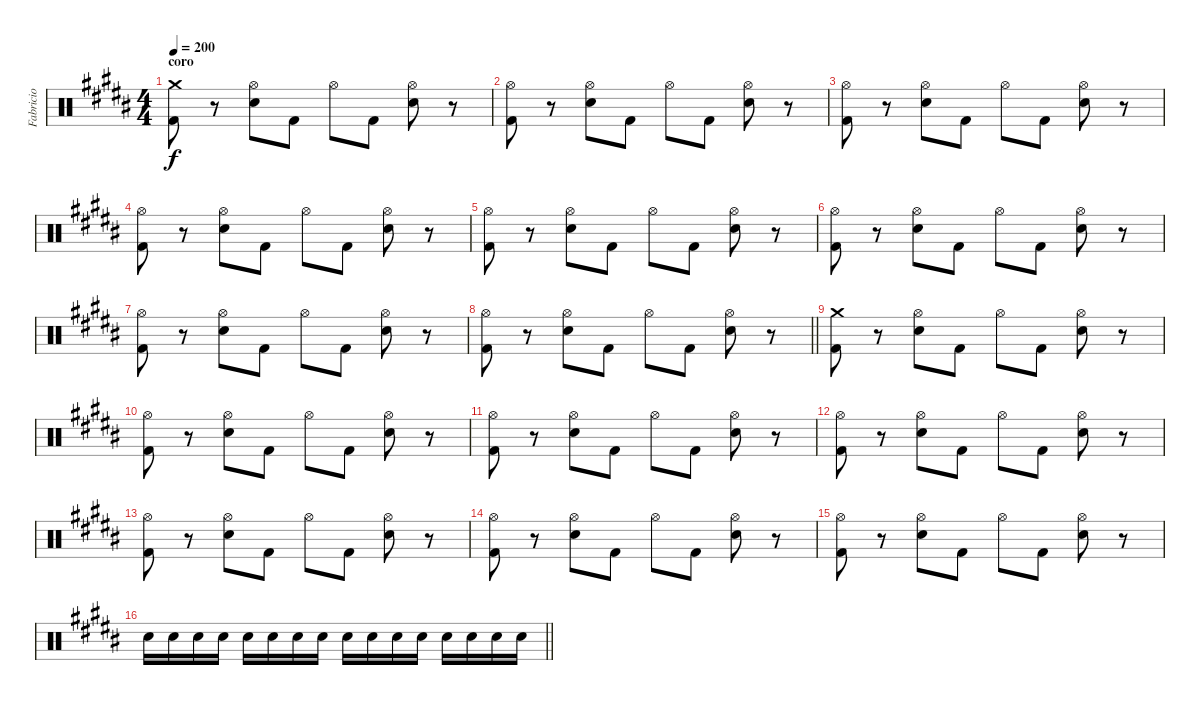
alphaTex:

\track ("Fabricio" "Fabricio") {instrument percussion}
\staff {score}
\articulation defaults
\ts (4 4)
\section ("" "coro")
\tempo 200
\clef neutral
\ks b
("Crash medium (hit)" "Kick (hit) 2").8{dy f} r.8 ("Hi-Hat (open)" "Electric Snare (hit)").8 "Kick (hit) 2".8 "Hi-Hat (open)".8 "Kick (hit) 2".8 ("Hi-Hat (open)" "Electric Snare (hit)").8 r.8 |
("Hi-Hat (open)" "Kick (hit) 2").8 r.8 ("Hi-Hat (open)" "Electric Snare (hit)").8 "Kick (hit) 2".8 "Hi-Hat (open)".8 "Kick (hit) 2".8 ("Hi-Hat (open)" "Electric Snare (hit)").8 r.8 |
("Hi-Hat (open)" "Kick (hit) 2").8 r.8 ("Hi-Hat (open)" "Electric Snare (hit)").8 "Kick (hit) 2".8 "Hi-Hat (open)".8 "Kick (hit) 2".8 ("Hi-Hat (open)" "Electric Snare (hit)").8 r.8 |
("Hi-Hat (open)" "Kick (hit) 2").8 r.8 ("Hi-Hat (open)" "Electric Snare (hit)").8 "Kick (hit) 2".8 "Hi-Hat (open)".8 "Kick (hit) 2".8 ("Hi-Hat (open)" "Electric Snare (hit)").8 r.8 |
("Hi-Hat (open)" "Kick (hit) 2").8 r.8 ("Hi-Hat (open)" "Electric Snare (hit)").8 "Kick (hit) 2".8 "Hi-Hat (open)".8 "Kick (hit) 2".8 ("Hi-Hat (open)" "Electric Snare (hit)").8 r.8 |
("Hi-Hat (open)" "Kick (hit) 2").8 r.8 ("Hi-Hat (open)" "Electric Snare (hit)").8 "Kick (hit) 2".8 "Hi-Hat (open)".8 "Kick (hit) 2".8 ("Hi-Hat (open)" "Electric Snare (hit)").8 r.8 |
("Hi-Hat (open)" "Kick (hit) 2").8 r.8 ("Hi-Hat (open)" "Electric Snare (hit)").8 "Kick (hit) 2".8 "Hi-Hat (open)".8 "Kick (hit) 2".8 ("Hi-Hat (open)" "Electric Snare (hit)").8 r.8 |
\barLineRight lightlight
("Hi-Hat (open)" "Kick (hit) 2").8 r.8 ("Hi-Hat (open)" "Electric Snare (hit)").8 "Kick (hit) 2".8 "Hi-Hat (open)".8 "Kick (hit) 2".8 ("Hi-Hat (open)" "Electric Snare (hit)").8 r.8 |
("Crash medium (hit)" "Kick (hit) 2").8 r.8 ("Hi-Hat (open)" "Electric Snare (hit)").8 "Kick (hit) 2".8 "Hi-Hat (open)".8 "Kick (hit) 2".8 ("Hi-Hat (open)" "Electric Snare (hit)").8 r.8 |
("Hi-Hat (open)" "Kick (hit) 2").8 r.8 ("Hi-Hat (open)" "Electric Snare (hit)").8 "Kick (hit) 2".8 "Hi-Hat (open)".8 "Kick (hit) 2".8 ("Hi-Hat (open)" "Electric Snare (hit)").8 r.8 |
("Hi-Hat (open)" "Kick (hit) 2").8 r.8 ("Hi-Hat (open)" "Electric Snare (hit)").8 "Kick (hit) 2".8 "Hi-Hat (open)".8 "Kick (hit) 2".8 ("Hi-Hat (open)" "Electric Snare (hit)").8 r.8 |
("Hi-Hat (open)" "Kick (hit) 2").8 r.8 ("Hi-Hat (open)" "Electric Snare (hit)").8 "Kick (hit) 2".8 "Hi-Hat (open)".8 "Kick (hit) 2".8 ("Hi-Hat (open)" "Electric Snare (hit)").8 r.8 |
("Hi-Hat (open)" "Kick (hit) 2").8 r.8 ("Hi-Hat (open)" "Electric Snare (hit)").8 "Kick (hit) 2".8 "Hi-Hat (open)".8 "Kick (hit) 2".8 ("Hi-Hat (open)" "Electric Snare (hit)").8 r.8 |
("Hi-Hat (open)" "Kick (hit) 2").8 r.8 ("Hi-Hat (open)" "Electric Snare (hit)").8 "Kick (hit) 2".8 "Hi-Hat (open)".8 "Kick (hit) 2".8 ("Hi-Hat (open)" "Electric Snare (hit)").8 r.8 |
("Hi-Hat (open)" "Kick (hit) 2").8 r.8 ("Hi-Hat (open)" "Electric Snare (hit)").8 "Kick (hit) 2".8 "Hi-Hat (open)".8 "Kick (hit) 2".8 ("Hi-Hat (open)" "Electric Snare (hit)").8 r.8 |
\barLineRight lightlight "Electric Snare (hit)".16 "Electric Snare (hit)".16 "Electric Snare (hit)".16 "Electric Snare (hit)".16 "Electric Snare (hit)".16 "Electric Snare (hit)".16 "Electric Snare (hit)".16 "Electric Snare (hit)".16 "Electric Snare (hit)".16 "Electric Snare (hit)".16 "Electric Snare (hit)".16 "Electric Snare (hit)".16 "Electric Snare (hit)".16 "Electric Snare (hit)".16 "Electric Snare (hit)".16 "Electric Snare (hit)".16
